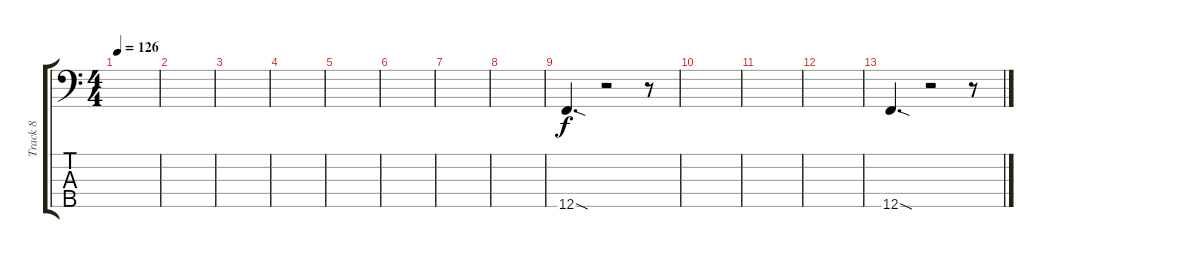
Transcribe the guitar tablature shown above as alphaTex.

\track ("Track 8" "Track 8") {instrument fretlessbass}
\staff {score tabs}
\tuning (Eb2 Bb1 F1 C1 F0) {hide}
\ts (4 4)
\tempo 126
\clef f4
\ks c
|
|
|
|
|
|
|
|
12.5{sod}.4{d} r.2 r.8 |
|
|
|
12.5{sod}.4{d} r.2 r.8
